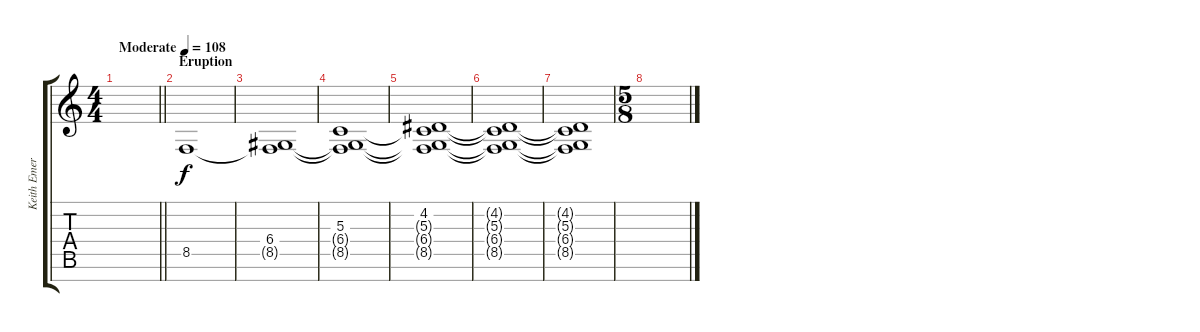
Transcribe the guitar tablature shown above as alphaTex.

\track ("Keith Emerson (Keyboard)" "Keith Emer") {instrument choiraahs}
\staff {score tabs}
\tuning (E4 B3 G3 D3 A2 E2 B1) {hide}
\ts (4 4)
\tempo (108 "Moderate")
\clef g2
\barLineRight lightlight
\ks c
|
\section ("" "Eruption")
8.5.1 |
(6.4 8.5{t}).1 |
(5.3 6.4{t} 8.5{t}).1 |
(4.2 5.3{t} 6.4{t} 8.5{t}).1 |
(4.2{t} 5.3{t} 6.4{t} 8.5{t}).1 |
(4.2{t} 5.3{t} 6.4{t} 8.5{t}).1 |
\ts (5 8)
